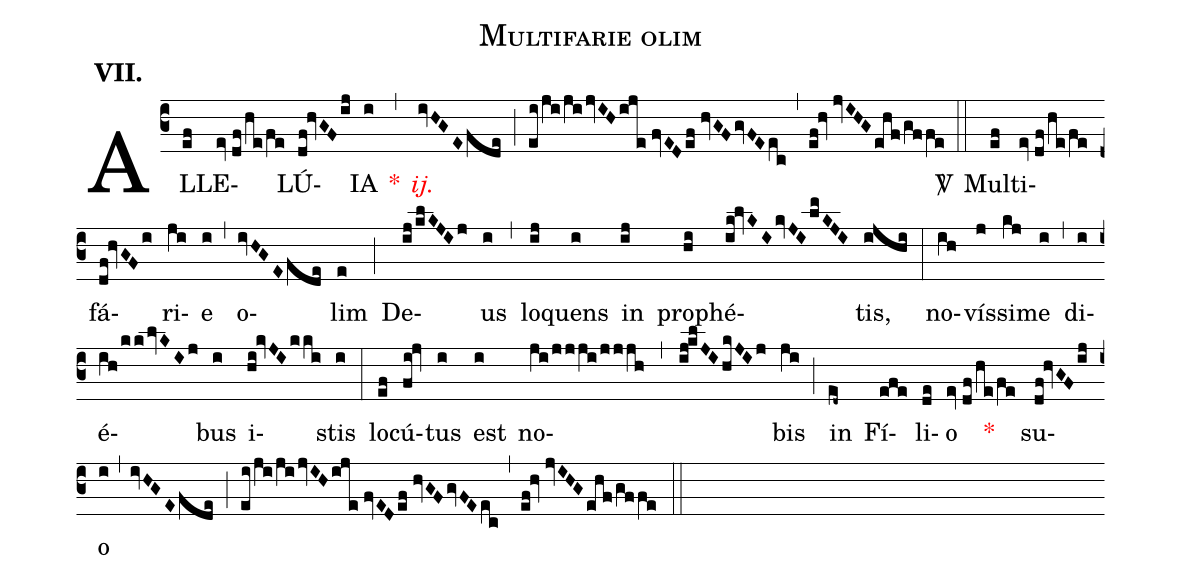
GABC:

name:Multifarie olim;
mode:VII.;
office-part:Alleluia;
%%
(c3) AL(ef)LE(ev//df/he/fe)LÚ(df!hvGFij)IA(i) <v>\red{*}</v>(,) <v>\redit{ij.}</v>(ivHGEfde) (;) (ei/ji/ji/jvIHije//fvEDef//hvGFgvFEec) (,) (ef!hv//jvIHGehf/gffe) <sp>V/</sp>(::) Mul(ef)ti(ev//df/he/fe)fá(df!hvGFi)ri(ji)e(i) (,) o(ivHGEfde)lim(e) (;) De(ij/klKJIj)us(i) (,) lo(ij)quens(i) in(ij) pro(hi)phé(ik!lvKIkvJIlmKJI)tis,(ijhi) (:) no(ih)vís(j)si(kj)me(i) (,) di(i)é(ih/kklvKIj)bus(i) i(hi!kvJIkki)stis(i) (:) lo(ef)cú(fi!jv)tus(i) est(i) no(ji/jjji/jjjh,ij!klJIhkJIj)bis(ji) (;) in(ed~) Fí(efe)li(de)o(ev//df/he/fe) <v>\red{*}</v>() su(df!hvGFij)o(i,ivHGEfde) (;) (ei/ji/ji/jvIHije//fvEDef//hvGFgvFEec) (,) (ef!hv//jvIHGehf/gffe) (::)
